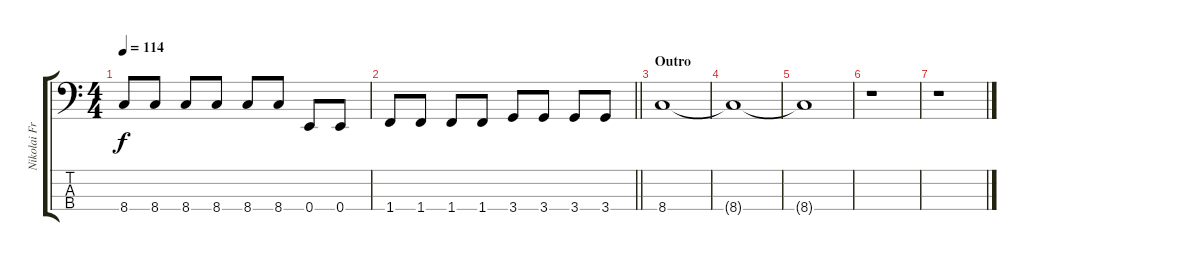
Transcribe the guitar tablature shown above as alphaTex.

\track ("Nikolai Fraiture" "Nikolai Fr") {instrument electricbassfinger}
\staff {score tabs}
\tuning (G2 D2 A1 E1) {hide}
\ts (4 4)
\tempo 114
\clef f4
\ks c
8.4.8{dy f} 8.4.8 8.4.8 8.4.8 8.4.8 8.4.8 0.4.8 0.4.8 |
\barLineRight lightlight
1.4.8 1.4.8 1.4.8 1.4.8 3.4.8 3.4.8 3.4.8 3.4.8 |
\section ("" "Outro")
8.4.1 |
8.4{t}.1 |
8.4{t}.1 |
r.1 |
r.1
